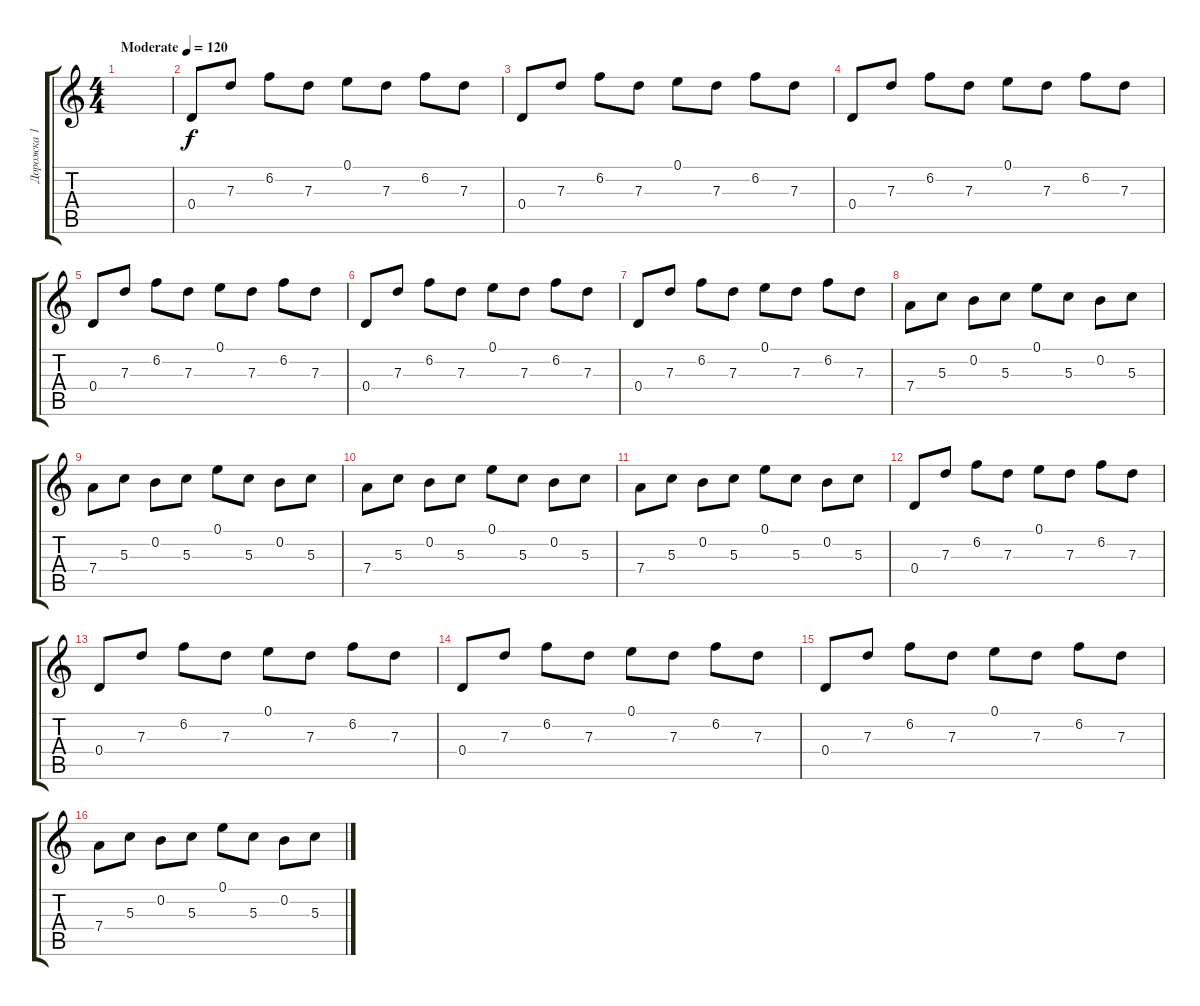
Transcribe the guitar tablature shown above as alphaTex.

\track ("Дорожка 1" "Дорожка 1") {instrument acousticguitarsteel}
\staff {score tabs}
\tuning (E4 B3 G3 D3 A2 E2) {hide}
\ts (4 4)
\tempo (120 "Moderate")
\clef g2
\ks c
|
0.4.8 7.3.8 6.2.8 7.3.8 0.1.8 7.3.8 6.2.8 7.3.8 |
0.4.8 7.3.8 6.2.8 7.3.8 0.1.8 7.3.8 6.2.8 7.3.8 |
0.4.8 7.3.8 6.2.8 7.3.8 0.1.8 7.3.8 6.2.8 7.3.8 |
0.4.8 7.3.8 6.2.8 7.3.8 0.1.8 7.3.8 6.2.8 7.3.8 |
0.4.8 7.3.8 6.2.8 7.3.8 0.1.8 7.3.8 6.2.8 7.3.8 |
0.4.8 7.3.8 6.2.8 7.3.8 0.1.8 7.3.8 6.2.8 7.3.8 |
7.4.8 5.3.8 0.2.8 5.3.8 0.1.8 5.3.8 0.2.8 5.3.8 |
7.4.8 5.3.8 0.2.8 5.3.8 0.1.8 5.3.8 0.2.8 5.3.8 |
7.4.8 5.3.8 0.2.8 5.3.8 0.1.8 5.3.8 0.2.8 5.3.8 |
7.4.8 5.3.8 0.2.8 5.3.8 0.1.8 5.3.8 0.2.8 5.3.8 |
0.4.8 7.3.8 6.2.8 7.3.8 0.1.8 7.3.8 6.2.8 7.3.8 |
0.4.8 7.3.8 6.2.8 7.3.8 0.1.8 7.3.8 6.2.8 7.3.8 |
0.4.8 7.3.8 6.2.8 7.3.8 0.1.8 7.3.8 6.2.8 7.3.8 |
0.4.8 7.3.8 6.2.8 7.3.8 0.1.8 7.3.8 6.2.8 7.3.8 |
7.4.8 5.3.8 0.2.8 5.3.8 0.1.8 5.3.8 0.2.8 5.3.8
